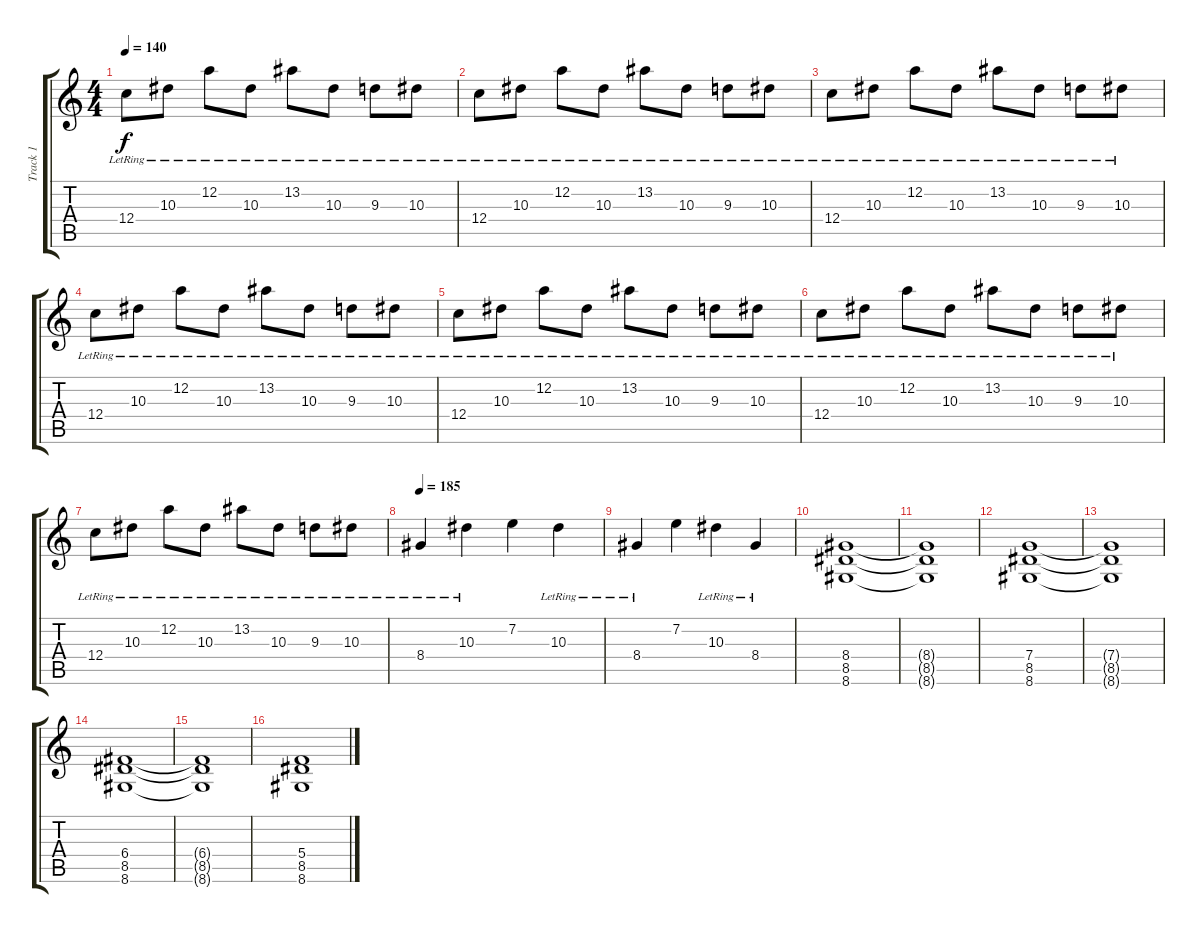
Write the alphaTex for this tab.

\track ("Track 1" "Track 1") {instrument distortionguitar}
\staff {score tabs}
\tuning (D4 A3 F3 C3 G2 C2) {hide}
\ts (4 4)
\tempo 140
\clef g2
\ks c
12.4{lr}.8{dy f} 10.3{lr}.8 12.2{lr}.8 10.3{lr}.8 13.2{lr}.8 10.3{lr}.8 9.3{lr}.8 10.3{lr}.8 |
12.4{lr}.8 10.3{lr}.8 12.2{lr}.8 10.3{lr}.8 13.2{lr}.8 10.3{lr}.8 9.3{lr}.8 10.3{lr}.8 |
12.4{lr}.8 10.3{lr}.8 12.2{lr}.8 10.3{lr}.8 13.2{lr}.8 10.3{lr}.8 9.3{lr}.8 10.3{lr}.8 |
12.4{lr}.8 10.3{lr}.8 12.2{lr}.8 10.3{lr}.8 13.2{lr}.8 10.3{lr}.8 9.3{lr}.8 10.3{lr}.8 |
12.4{lr}.8 10.3{lr}.8 12.2{lr}.8 10.3{lr}.8 13.2{lr}.8 10.3{lr}.8 9.3{lr}.8 10.3{lr}.8 |
12.4{lr}.8 10.3{lr}.8 12.2{lr}.8 10.3{lr}.8 13.2{lr}.8 10.3{lr}.8 9.3{lr}.8 10.3{lr}.8 |
12.4{lr}.8 10.3{lr}.8 12.2{lr}.8 10.3{lr}.8 13.2{lr}.8 10.3{lr}.8 9.3{lr}.8 10.3{lr}.8 |
\tempo 185
8.4{lr}.4{instrument distortionguitar} 10.3{lr}.4 7.2.4 10.3{lr}.4 |
8.4{lr}.4 7.2.4 10.3{lr}.4 8.4{lr}.4 |
(8.4 8.5 8.6).1 |
(8.4{t} 8.5{t} 8.6{t}).1 |
(7.4 8.5 8.6).1 |
(7.4{t} 8.5{t} 8.6{t}).1 |
(6.4 8.5 8.6).1 |
(6.4{t} 8.5{t} 8.6{t}).1 |
(5.4 8.5 8.6).1
